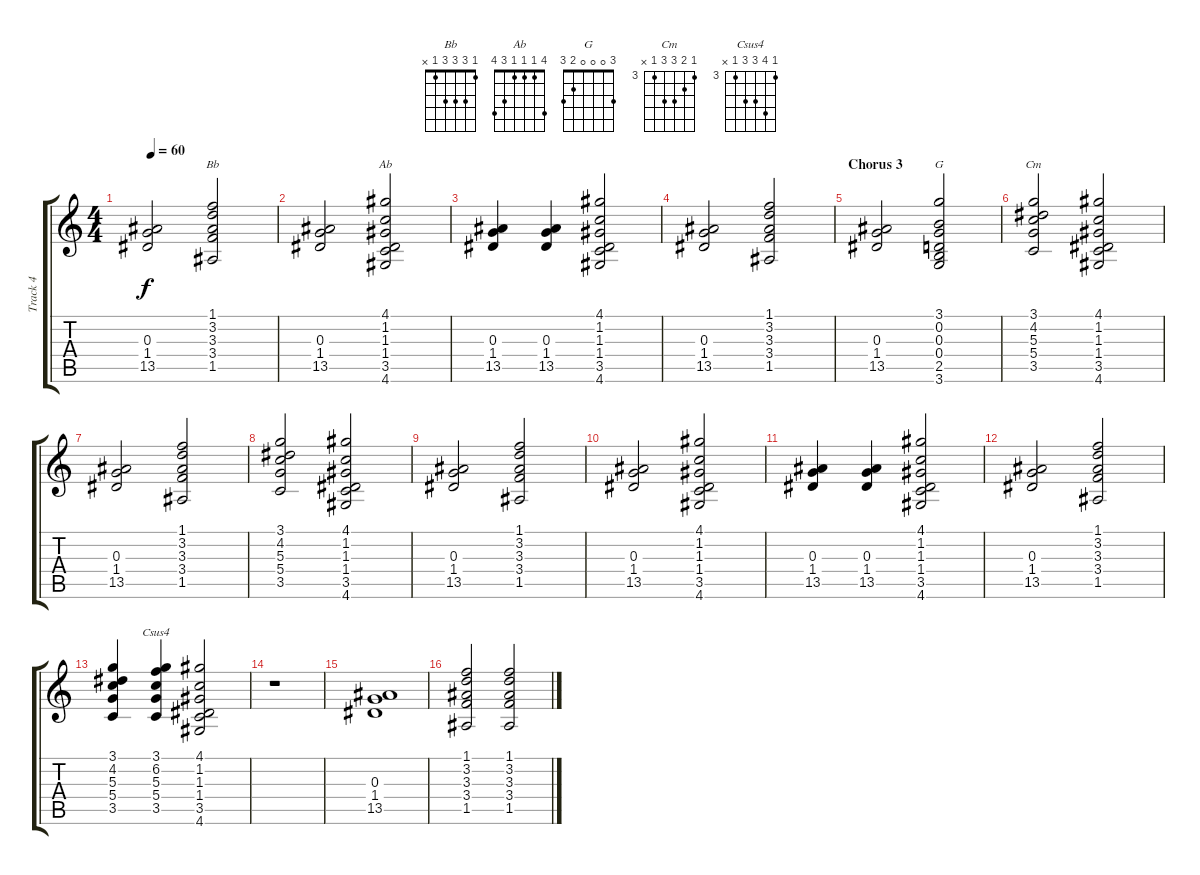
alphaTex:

\track ("Track 4" "Track 4") {instrument acousticguitarsteel}
\staff {score tabs}
\tuning (E4 B3 G3 D3 A2 E2) {hide}
\chord ("Bb" 1 3 3 3 1 x)
\chord ("Ab" 4 1 1 1 3 4)
\chord ("G" 3 0 0 0 2 3)
\chord ("Cm" 3 4 5 5 3 x) {firstfret 3}
\chord ("Csus4" 3 6 5 5 3 x) {firstfret 3}
\ts (4 4)
\tempo 60
\clef g2
\ks c
(0.3 1.4 13.5).2{dy f} (1.1 3.2 3.3 3.4 1.5).2{ch "Bb"} |
(0.3 1.4 13.5).2 (4.1 1.2 1.3 1.4 3.5 4.6).2{ch "Ab"} |
(0.3 1.4 13.5).4 (0.3 1.4 13.5).4 (4.1 1.2 1.3 1.4 3.5 4.6).2 |
(0.3 1.4 13.5).2 (1.1 3.2 3.3 3.4 1.5).2 |
\section ("" "Chorus 3")
(0.3 1.4 13.5).2 (3.1 0.2 0.3 0.4 2.5 3.6).2{ch "G"} |
(3.1 4.2 5.3 5.4 3.5).2{ch "Cm"} (4.1 1.2 1.3 1.4 3.5 4.6).2 |
(0.3 1.4 13.5).2 (1.1 3.2 3.3 3.4 1.5).2 |
(3.1 4.2 5.3 5.4 3.5).2 (4.1 1.2 1.3 1.4 3.5 4.6).2 |
(0.3 1.4 13.5).2 (1.1 3.2 3.3 3.4 1.5).2 |
(0.3 1.4 13.5).2 (4.1 1.2 1.3 1.4 3.5 4.6).2 |
(0.3 1.4 13.5).4 (0.3 1.4 13.5).4 (4.1 1.2 1.3 1.4 3.5 4.6).2 |
(0.3 1.4 13.5).2 (1.1 3.2 3.3 3.4 1.5).2 |
(3.1 4.2 5.3 5.4 3.5).4 (3.1 6.2 5.3 5.4 3.5).4{ch "Csus4"} (4.1 1.2 1.3 1.4 3.5 4.6).2 |
r.1 |
(0.3 1.4 13.5).1 |
(1.1 3.2 3.3 3.4 1.5).2 (1.1 3.2 3.3 3.4 1.5).2
